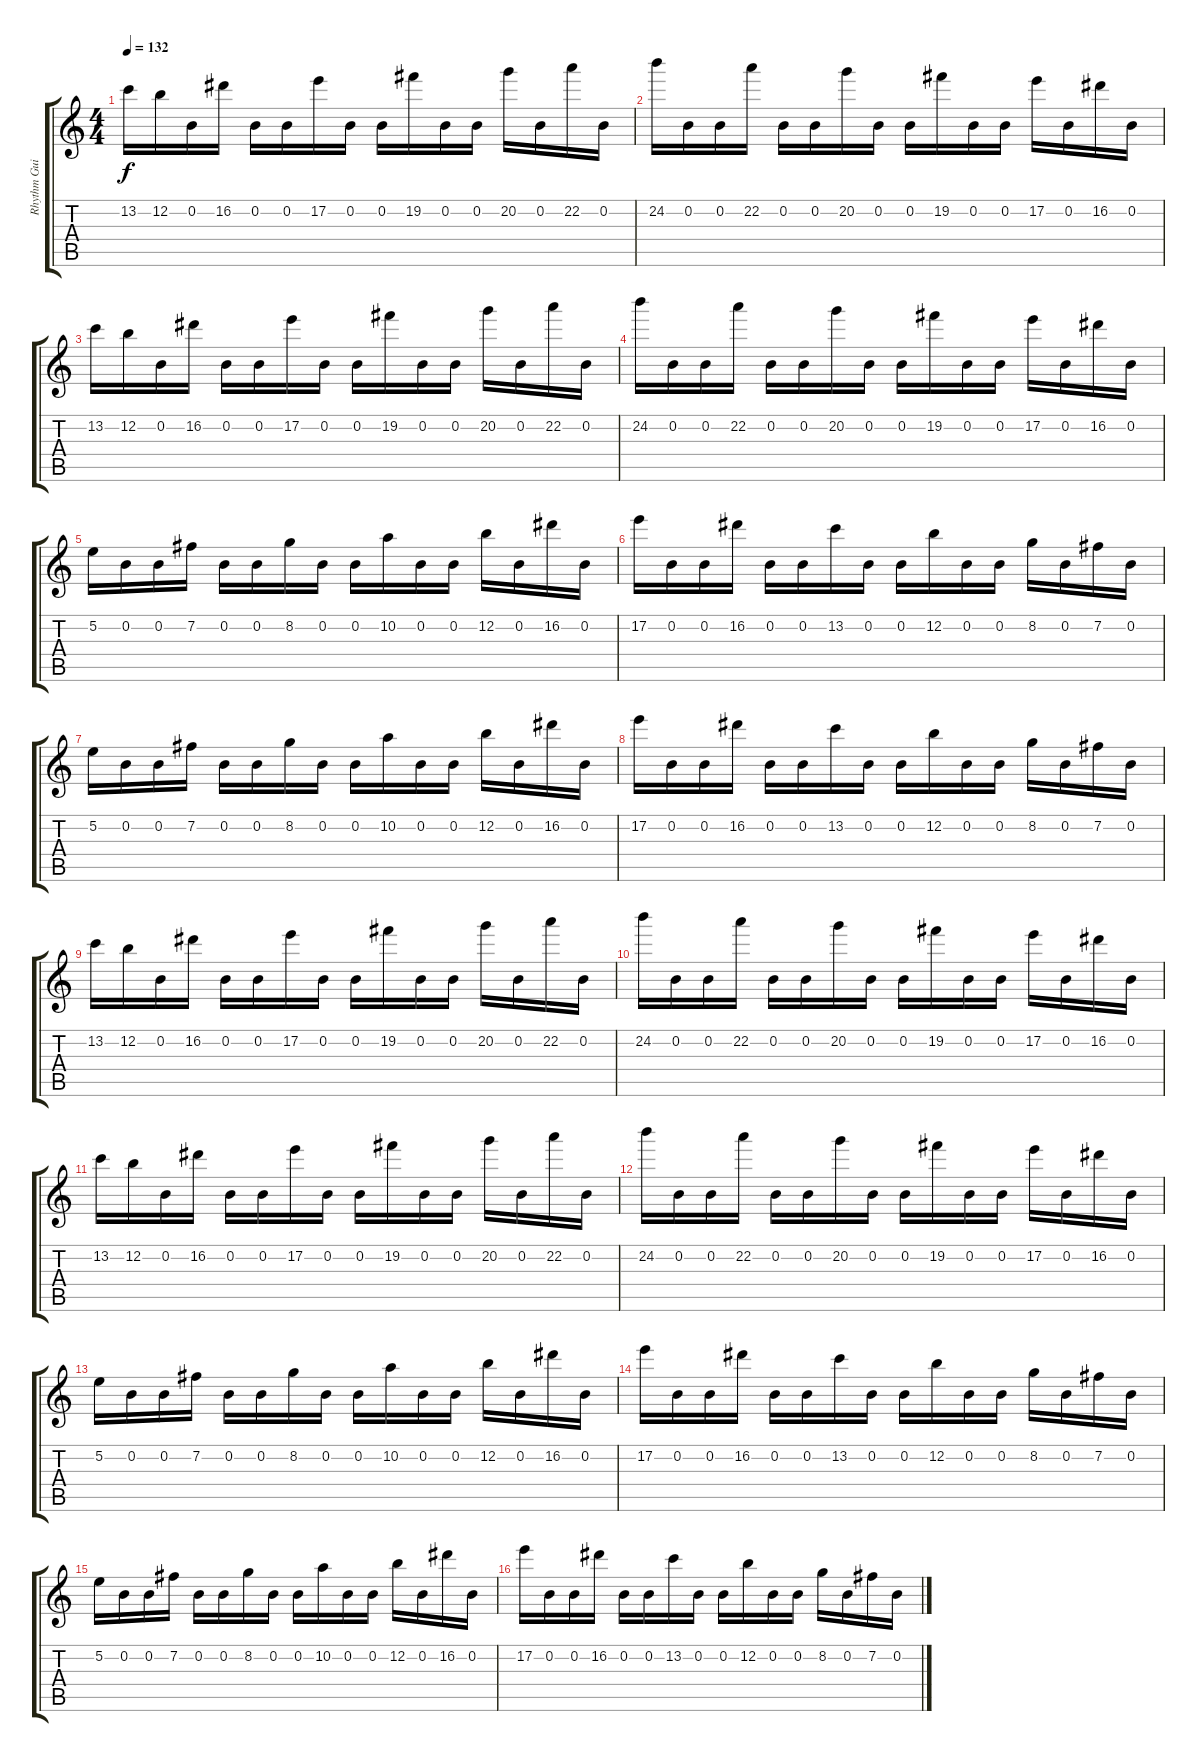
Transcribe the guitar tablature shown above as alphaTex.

\track ("Rhythm Guitar" "Rhythm Gui") {instrument distortionguitar}
\staff {score tabs}
\tuning (E4 B3 G3 D3 A2 E2) {hide}
\ts (4 4)
\tempo 132
\clef g2
\ks c
13.2.16{dy f} 12.2.16 0.2.16 16.2.16 0.2.16 0.2.16 17.2.16 0.2.16 0.2.16 19.2.16 0.2.16 0.2.16 20.2.16 0.2.16 22.2.16 0.2.16 |
24.2.16 0.2.16 0.2.16 22.2.16 0.2.16 0.2.16 20.2.16 0.2.16 0.2.16 19.2.16 0.2.16 0.2.16 17.2.16 0.2.16 16.2.16 0.2.16 |
13.2.16 12.2.16 0.2.16 16.2.16 0.2.16 0.2.16 17.2.16 0.2.16 0.2.16 19.2.16 0.2.16 0.2.16 20.2.16 0.2.16 22.2.16 0.2.16 |
24.2.16 0.2.16 0.2.16 22.2.16 0.2.16 0.2.16 20.2.16 0.2.16 0.2.16 19.2.16 0.2.16 0.2.16 17.2.16 0.2.16 16.2.16 0.2.16 |
5.2.16 0.2.16 0.2.16 7.2.16 0.2.16 0.2.16 8.2.16 0.2.16 0.2.16 10.2.16 0.2.16 0.2.16 12.2.16 0.2.16 16.2.16 0.2.16 |
17.2.16 0.2.16 0.2.16 16.2.16 0.2.16 0.2.16 13.2.16 0.2.16 0.2.16 12.2.16 0.2.16 0.2.16 8.2.16 0.2.16 7.2.16 0.2.16 |
5.2.16 0.2.16 0.2.16 7.2.16 0.2.16 0.2.16 8.2.16 0.2.16 0.2.16 10.2.16 0.2.16 0.2.16 12.2.16 0.2.16 16.2.16 0.2.16 |
17.2.16 0.2.16 0.2.16 16.2.16 0.2.16 0.2.16 13.2.16 0.2.16 0.2.16 12.2.16 0.2.16 0.2.16 8.2.16 0.2.16 7.2.16 0.2.16 |
13.2.16 12.2.16 0.2.16 16.2.16 0.2.16 0.2.16 17.2.16 0.2.16 0.2.16 19.2.16 0.2.16 0.2.16 20.2.16 0.2.16 22.2.16 0.2.16 |
24.2.16 0.2.16 0.2.16 22.2.16 0.2.16 0.2.16 20.2.16 0.2.16 0.2.16 19.2.16 0.2.16 0.2.16 17.2.16 0.2.16 16.2.16 0.2.16 |
13.2.16 12.2.16 0.2.16 16.2.16 0.2.16 0.2.16 17.2.16 0.2.16 0.2.16 19.2.16 0.2.16 0.2.16 20.2.16 0.2.16 22.2.16 0.2.16 |
24.2.16 0.2.16 0.2.16 22.2.16 0.2.16 0.2.16 20.2.16 0.2.16 0.2.16 19.2.16 0.2.16 0.2.16 17.2.16 0.2.16 16.2.16 0.2.16 |
5.2.16 0.2.16 0.2.16 7.2.16 0.2.16 0.2.16 8.2.16 0.2.16 0.2.16 10.2.16 0.2.16 0.2.16 12.2.16 0.2.16 16.2.16 0.2.16 |
17.2.16 0.2.16 0.2.16 16.2.16 0.2.16 0.2.16 13.2.16 0.2.16 0.2.16 12.2.16 0.2.16 0.2.16 8.2.16 0.2.16 7.2.16 0.2.16 |
5.2.16 0.2.16 0.2.16 7.2.16 0.2.16 0.2.16 8.2.16 0.2.16 0.2.16 10.2.16 0.2.16 0.2.16 12.2.16 0.2.16 16.2.16 0.2.16 |
17.2.16 0.2.16 0.2.16 16.2.16 0.2.16 0.2.16 13.2.16 0.2.16 0.2.16 12.2.16 0.2.16 0.2.16 8.2.16 0.2.16 7.2.16 0.2.16
